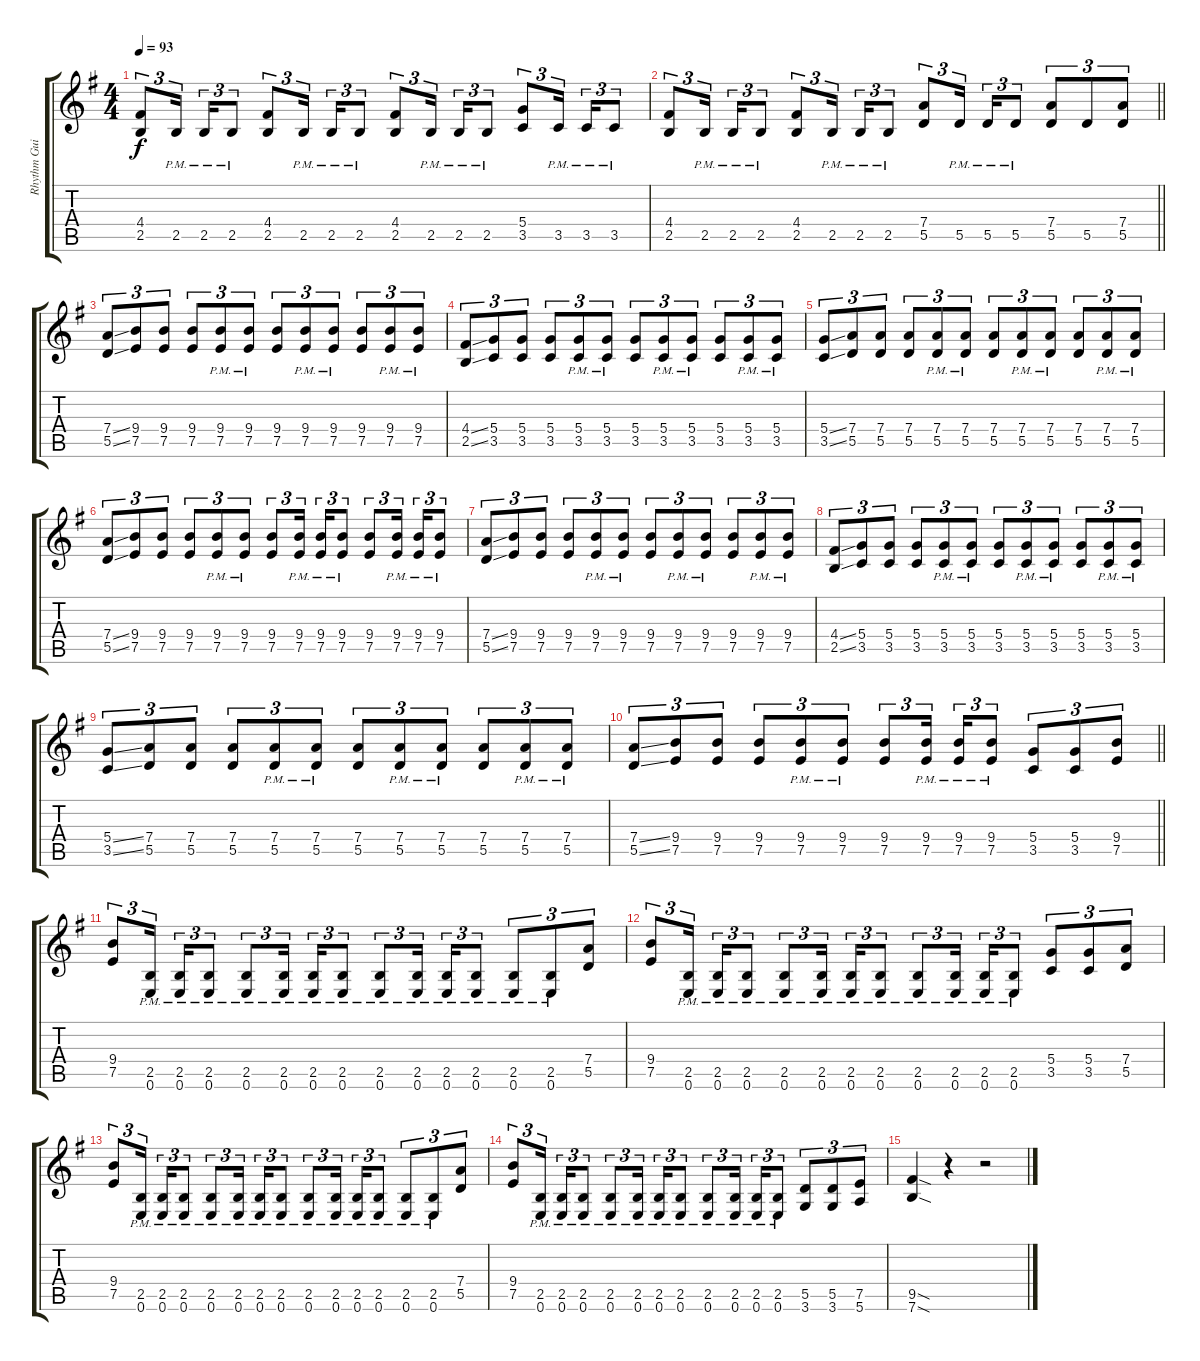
\track ("Rhythm Guitar" "Rhythm Gui") {instrument distortionguitar}
\staff {score tabs}
\tuning (E4 B3 G3 D3 A2 E2) {hide}
\ts (4 4)
\tempo 93
\clef g2
\ks g
(4.4 2.5).8{tu (3 2) dy f} 2.5{pm}.16{tu (3 2) beam splitsecondary} 2.5{pm}.16{tu (3 2)} 2.5{pm}.8{tu (3 2)} (4.4 2.5).8{tu (3 2)} 2.5{pm}.16{tu (3 2) beam splitsecondary} 2.5{pm}.16{tu (3 2)} 2.5{pm}.8{tu (3 2)} (4.4 2.5).8{tu (3 2)} 2.5{pm}.16{tu (3 2) beam splitsecondary} 2.5{pm}.16{tu (3 2)} 2.5{pm}.8{tu (3 2)} (5.4 3.5).8{tu (3 2)} 3.5{pm}.16{tu (3 2) beam splitsecondary} 3.5{pm}.16{tu (3 2)} 3.5{pm}.8{tu (3 2)} |
\barLineRight lightlight
(4.4 2.5).8{tu (3 2)} 2.5{pm}.16{tu (3 2) beam splitsecondary} 2.5{pm}.16{tu (3 2)} 2.5{pm}.8{tu (3 2)} (4.4 2.5).8{tu (3 2)} 2.5{pm}.16{tu (3 2) beam splitsecondary} 2.5{pm}.16{tu (3 2)} 2.5{pm}.8{tu (3 2)} (7.4 5.5).8{tu (3 2)} 5.5{pm}.16{tu (3 2) beam splitsecondary} 5.5{pm}.16{tu (3 2)} 5.5{pm}.8{tu (3 2)} (7.4 5.5).8{tu (3 2)} 5.5.8{tu (3 2)} (7.4 5.5).8{tu (3 2)} |
(7.4{ss} 5.5{ss}).8{tu (3 2)} (9.4 7.5).8{tu (3 2)} (9.4 7.5).8{tu (3 2)} (9.4 7.5).8{tu (3 2)} (9.4{pm} 7.5{pm}).8{tu (3 2)} (9.4{pm} 7.5{pm}).8{tu (3 2)} (9.4 7.5).8{tu (3 2)} (9.4{pm} 7.5{pm}).8{tu (3 2)} (9.4{pm} 7.5{pm}).8{tu (3 2)} (9.4 7.5).8{tu (3 2)} (9.4{pm} 7.5{pm}).8{tu (3 2)} (9.4{pm} 7.5{pm}).8{tu (3 2)} |
(4.4{ss} 2.5{ss}).8{tu (3 2)} (5.4 3.5).8{tu (3 2)} (5.4 3.5).8{tu (3 2)} (5.4 3.5).8{tu (3 2)} (5.4{pm} 3.5{pm}).8{tu (3 2)} (5.4{pm} 3.5{pm}).8{tu (3 2)} (5.4 3.5).8{tu (3 2)} (5.4{pm} 3.5{pm}).8{tu (3 2)} (5.4{pm} 3.5{pm}).8{tu (3 2)} (5.4 3.5).8{tu (3 2)} (5.4{pm} 3.5{pm}).8{tu (3 2)} (5.4{pm} 3.5{pm}).8{tu (3 2)} |
(5.4{ss} 3.5{ss}).8{tu (3 2)} (7.4 5.5).8{tu (3 2)} (7.4 5.5).8{tu (3 2)} (7.4 5.5).8{tu (3 2)} (7.4{pm} 5.5{pm}).8{tu (3 2)} (7.4{pm} 5.5{pm}).8{tu (3 2)} (7.4 5.5).8{tu (3 2)} (7.4{pm} 5.5{pm}).8{tu (3 2)} (7.4{pm} 5.5{pm}).8{tu (3 2)} (7.4 5.5).8{tu (3 2)} (7.4{pm} 5.5{pm}).8{tu (3 2)} (7.4{pm} 5.5{pm}).8{tu (3 2)} |
(7.4{ss} 5.5{ss}).8{tu (3 2)} (9.4 7.5).8{tu (3 2)} (9.4 7.5).8{tu (3 2)} (9.4 7.5).8{tu (3 2)} (9.4{pm} 7.5{pm}).8{tu (3 2)} (9.4{pm} 7.5{pm}).8{tu (3 2)} (9.4 7.5).8{tu (3 2)} (9.4{pm} 7.5{pm}).16{tu (3 2) beam splitsecondary} (9.4{pm} 7.5{pm}).16{tu (3 2)} (9.4{pm} 7.5{pm}).8{tu (3 2)} (9.4 7.5).8{tu (3 2)} (9.4{pm} 7.5{pm}).16{tu (3 2) beam splitsecondary} (9.4{pm} 7.5{pm}).16{tu (3 2)} (9.4{pm} 7.5{pm}).8{tu (3 2)} |
(7.4{ss} 5.5{ss}).8{tu (3 2)} (9.4 7.5).8{tu (3 2)} (9.4 7.5).8{tu (3 2)} (9.4 7.5).8{tu (3 2)} (9.4{pm} 7.5{pm}).8{tu (3 2)} (9.4{pm} 7.5{pm}).8{tu (3 2)} (9.4 7.5).8{tu (3 2)} (9.4{pm} 7.5{pm}).8{tu (3 2)} (9.4{pm} 7.5{pm}).8{tu (3 2)} (9.4 7.5).8{tu (3 2)} (9.4{pm} 7.5{pm}).8{tu (3 2)} (9.4{pm} 7.5{pm}).8{tu (3 2)} |
(4.4{ss} 2.5{ss}).8{tu (3 2)} (5.4 3.5).8{tu (3 2)} (5.4 3.5).8{tu (3 2)} (5.4 3.5).8{tu (3 2)} (5.4{pm} 3.5{pm}).8{tu (3 2)} (5.4{pm} 3.5{pm}).8{tu (3 2)} (5.4 3.5).8{tu (3 2)} (5.4{pm} 3.5{pm}).8{tu (3 2)} (5.4{pm} 3.5{pm}).8{tu (3 2)} (5.4 3.5).8{tu (3 2)} (5.4{pm} 3.5{pm}).8{tu (3 2)} (5.4{pm} 3.5{pm}).8{tu (3 2)} |
(5.4{ss} 3.5{ss}).8{tu (3 2)} (7.4 5.5).8{tu (3 2)} (7.4 5.5).8{tu (3 2)} (7.4 5.5).8{tu (3 2)} (7.4{pm} 5.5{pm}).8{tu (3 2)} (7.4{pm} 5.5{pm}).8{tu (3 2)} (7.4 5.5).8{tu (3 2)} (7.4{pm} 5.5{pm}).8{tu (3 2)} (7.4{pm} 5.5{pm}).8{tu (3 2)} (7.4 5.5).8{tu (3 2)} (7.4{pm} 5.5{pm}).8{tu (3 2)} (7.4{pm} 5.5{pm}).8{tu (3 2)} |
\barLineRight lightlight
(7.4{ss} 5.5{ss}).8{tu (3 2)} (9.4 7.5).8{tu (3 2)} (9.4 7.5).8{tu (3 2)} (9.4 7.5).8{tu (3 2)} (9.4{pm} 7.5{pm}).8{tu (3 2)} (9.4{pm} 7.5{pm}).8{tu (3 2)} (9.4 7.5).8{tu (3 2)} (9.4{pm} 7.5{pm}).16{tu (3 2) beam splitsecondary} (9.4{pm} 7.5{pm}).16{tu (3 2)} (9.4{pm} 7.5{pm}).8{tu (3 2)} (5.4 3.5).8{tu (3 2)} (5.4 3.5).8{tu (3 2)} (9.4 7.5).8{tu (3 2)} |
(9.4 7.5).8{tu (3 2)} (2.5{pm} 0.6{pm}).16{tu (3 2) beam splitsecondary} (2.5{pm} 0.6{pm}).16{tu (3 2)} (2.5{pm} 0.6{pm}).8{tu (3 2)} (2.5{pm} 0.6{pm}).8{tu (3 2)} (2.5{pm} 0.6{pm}).16{tu (3 2) beam splitsecondary} (2.5{pm} 0.6{pm}).16{tu (3 2)} (2.5{pm} 0.6{pm}).8{tu (3 2)} (2.5{pm} 0.6{pm}).8{tu (3 2)} (2.5{pm} 0.6{pm}).16{tu (3 2) beam splitsecondary} (2.5{pm} 0.6{pm}).16{tu (3 2)} (2.5{pm} 0.6{pm}).8{tu (3 2)} (2.5{pm} 0.6{pm}).8{tu (3 2)} (2.5{pm} 0.6{pm}).8{tu (3 2)} (7.4 5.5).8{tu (3 2)} |
(9.4 7.5).8{tu (3 2)} (2.5{pm} 0.6{pm}).16{tu (3 2) beam splitsecondary} (2.5{pm} 0.6{pm}).16{tu (3 2)} (2.5{pm} 0.6{pm}).8{tu (3 2)} (2.5{pm} 0.6{pm}).8{tu (3 2)} (2.5{pm} 0.6{pm}).16{tu (3 2) beam splitsecondary} (2.5{pm} 0.6{pm}).16{tu (3 2)} (2.5{pm} 0.6{pm}).8{tu (3 2)} (2.5{pm} 0.6{pm}).8{tu (3 2)} (2.5{pm} 0.6{pm}).16{tu (3 2) beam splitsecondary} (2.5{pm} 0.6{pm}).16{tu (3 2)} (2.5{pm} 0.6{pm}).8{tu (3 2)} (5.4 3.5).8{tu (3 2)} (5.4 3.5).8{tu (3 2)} (7.4 5.5).8{tu (3 2)} |
(9.4 7.5).8{tu (3 2)} (2.5{pm} 0.6{pm}).16{tu (3 2) beam splitsecondary} (2.5{pm} 0.6{pm}).16{tu (3 2)} (2.5{pm} 0.6{pm}).8{tu (3 2)} (2.5{pm} 0.6{pm}).8{tu (3 2)} (2.5{pm} 0.6{pm}).16{tu (3 2) beam splitsecondary} (2.5{pm} 0.6{pm}).16{tu (3 2)} (2.5{pm} 0.6{pm}).8{tu (3 2)} (2.5{pm} 0.6{pm}).8{tu (3 2)} (2.5{pm} 0.6{pm}).16{tu (3 2) beam splitsecondary} (2.5{pm} 0.6{pm}).16{tu (3 2)} (2.5{pm} 0.6{pm}).8{tu (3 2)} (2.5{pm} 0.6{pm}).8{tu (3 2)} (2.5{pm} 0.6{pm}).8{tu (3 2)} (7.4 5.5).8{tu (3 2)} |
(9.4 7.5).8{tu (3 2)} (2.5{pm} 0.6{pm}).16{tu (3 2) beam splitsecondary} (2.5{pm} 0.6{pm}).16{tu (3 2)} (2.5{pm} 0.6{pm}).8{tu (3 2)} (2.5{pm} 0.6{pm}).8{tu (3 2)} (2.5{pm} 0.6{pm}).16{tu (3 2) beam splitsecondary} (2.5{pm} 0.6{pm}).16{tu (3 2)} (2.5{pm} 0.6{pm}).8{tu (3 2)} (2.5{pm} 0.6{pm}).8{tu (3 2)} (2.5{pm} 0.6{pm}).16{tu (3 2) beam splitsecondary} (2.5{pm} 0.6{pm}).16{tu (3 2)} (2.5{pm} 0.6{pm}).8{tu (3 2)} (5.5 3.6).8{tu (3 2)} (5.5 3.6).8{tu (3 2)} (7.5 5.6).8{tu (3 2)} |
(9.5{sod} 7.6{sod}).4 r.4 r.2
